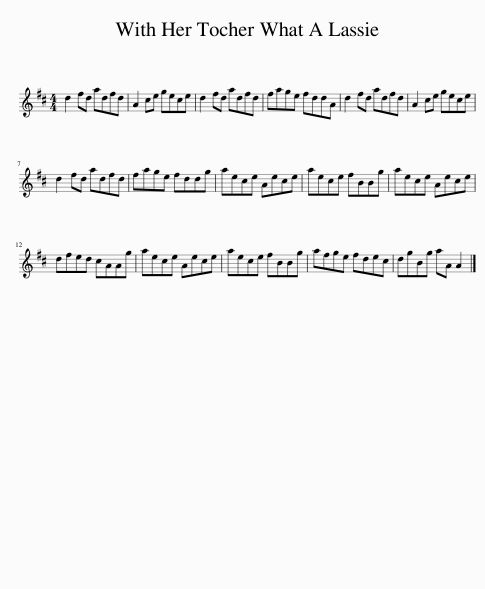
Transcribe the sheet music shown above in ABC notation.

X:1
L:1/8
M:4/4
I:linebreak $
K:D
V:1 treble
V:1
 d2 fd adfd | A2 ce gece | d2 fd adfd | fage fddA | d2 fd adfd | %5
 A2 ce gece |$ d2 fd adfd | fage fddg | aece Aece | aece fBBg | %10
 aece Aece |$ dfed cAAg | aece Aece | aece fBBg | afge fdec | %15
 dgBg aA A2 |] %16
